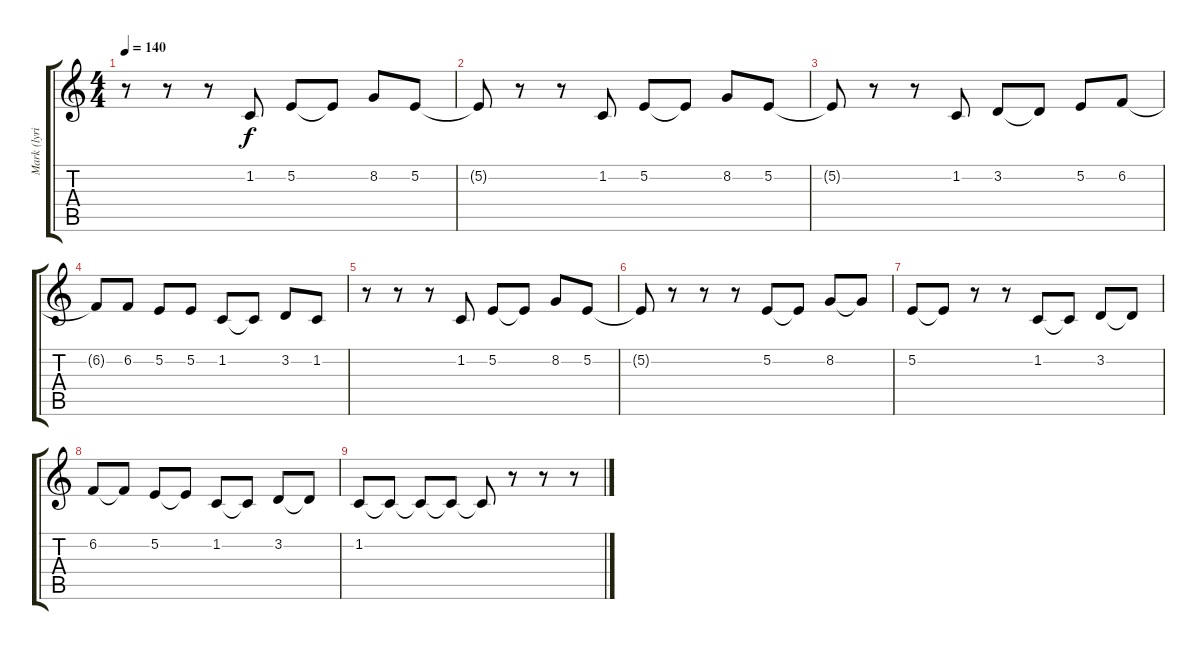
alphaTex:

\track ("Mark (lyrics)" "Mark (lyri") {instrument oboe}
\staff {score tabs}
\tuning (E4 B3 G3 D3 A2 E2) {hide}
\ts (4 4)
\tempo 140
\clef g2
\ks c
r.8{dy f} r.8 r.8 1.2.8 5.2.8 5.2{t}.8 8.2.8 5.2.8 |
5.2{t}.8 r.8 r.8 1.2.8 5.2.8 5.2{t}.8 8.2.8 5.2.8 |
5.2{t}.8 r.8 r.8 1.2.8 3.2.8 3.2{t}.8 5.2.8 6.2.8 |
6.2{t}.8 6.2.8 5.2.8 5.2.8 1.2.8 1.2{t}.8 3.2.8 1.2.8 |
r.8 r.8 r.8 1.2.8 5.2.8 5.2{t}.8 8.2.8 5.2.8 |
5.2{t}.8 r.8 r.8 r.8 5.2.8 5.2{t}.8 8.2.8 8.2{t}.8 |
5.2.8 5.2{t}.8 r.8 r.8 1.2.8 1.2{t}.8 3.2.8 3.2{t}.8 |
6.2.8 6.2{t}.8 5.2.8 5.2{t}.8 1.2.8 1.2{t}.8 3.2.8 3.2{t}.8 |
1.2.8 1.2{t}.8 1.2{t}.8 1.2{t}.8 1.2{t}.8 r.8 r.8 r.8
